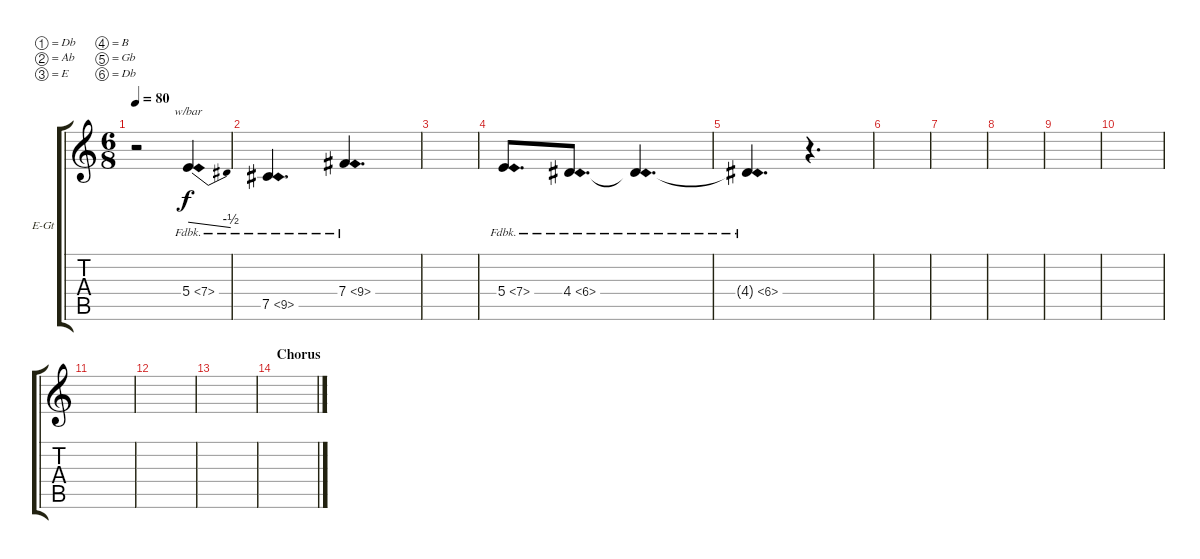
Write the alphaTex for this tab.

\defaultSystemsLayout 4
\bracketExtendMode groupsimilarinstruments
\firstSystemTrackNameOrientation horizontal
\otherSystemsTrackNameOrientation horizontal
\track ("Electric Guitar" "E-Gt") {instrument overdrivenguitar}
\staff {score tabs}
\tuning (Db4 Ab3 E3 B2 Gb2 Db2)
\ts (6 8)
\tempo 80
\clef g2
\scale
0.333333
\ks c
r.2{dy f} 5.4{fh 2}.4{tbe (dive default 0 0 60 -2)} |
\scale
0.333333 7.5{fh 2}.4{d} 7.4{fh 2}.4{d} |
\scale
0.333333 |
\scale
0.333333 5.4{fh 2}.8{d} 4.4{fh 2}.8{d} 4.4{fh 2 t}.4{d} |
\scale
0.333333 4.4{fh 2 t}.4{d} r.4{d} |
\scale
0.333333 |
\scale
0.333333 |
\scale
0.333333 |
\scale
0.333333 |
\scale
0.333333 |
\scale
0.333333 |
\scale
0.333333 |
\scale
0.333333 |
\section ("" "Chorus")
\scale
0.333333 |
\scale
0.333333 |
\scale
0.333333
